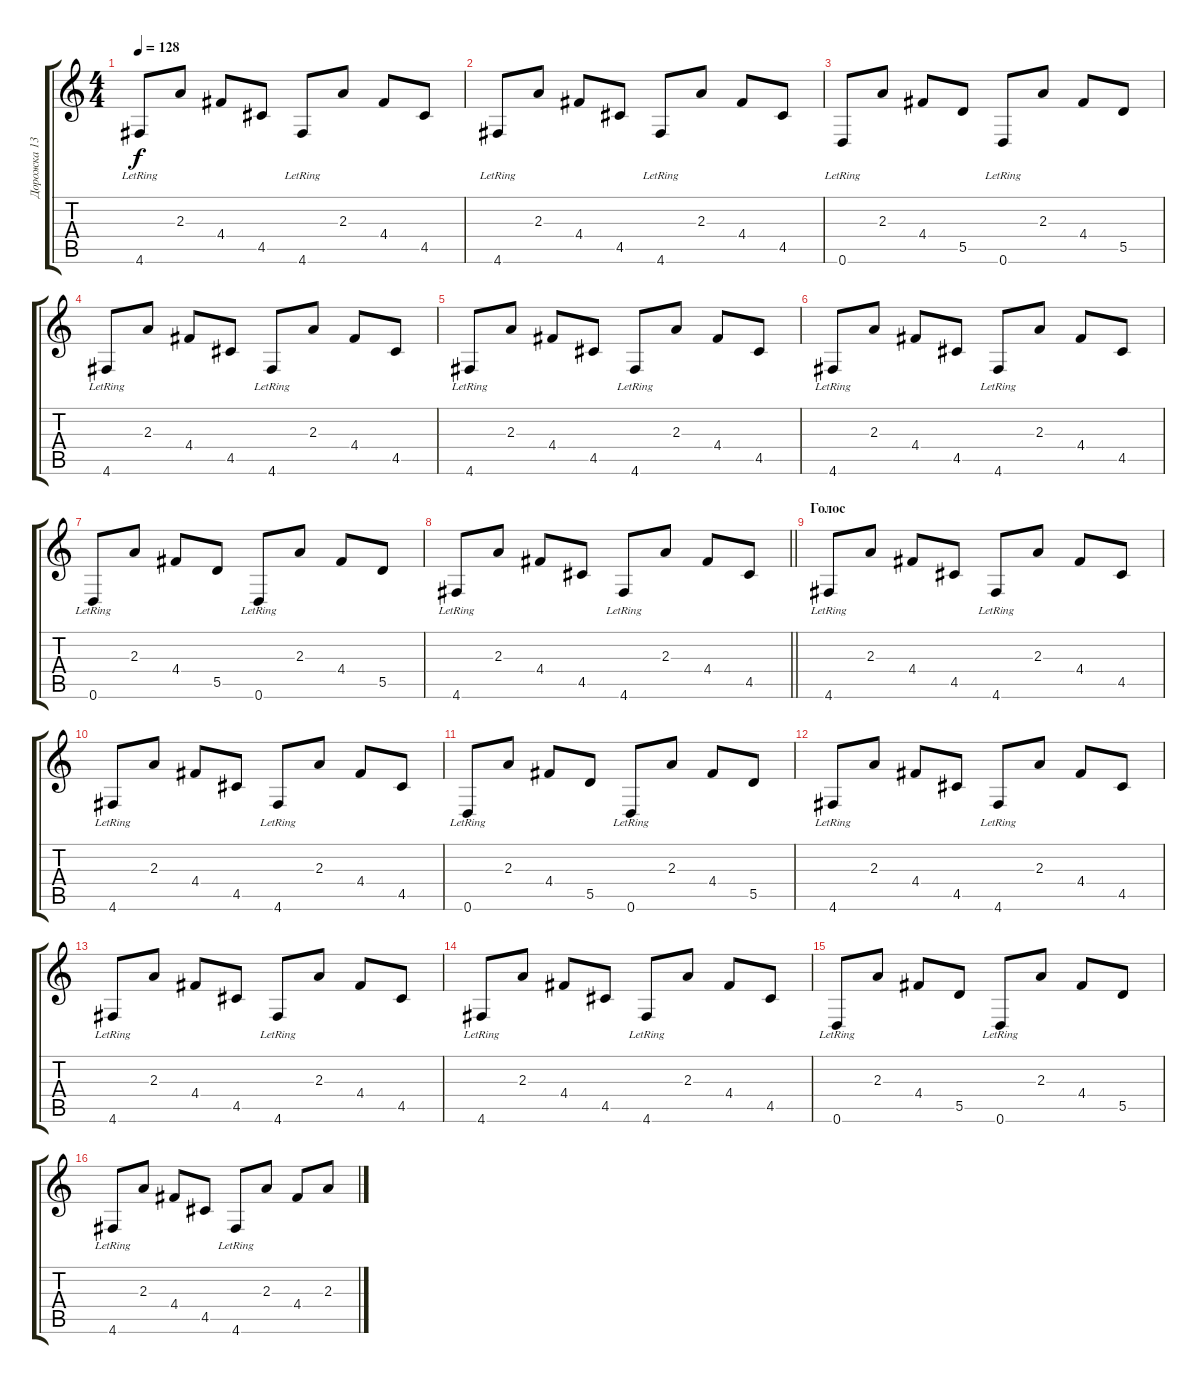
\track ("Дорожка 13" "Дорожка 13") {mute instrument acousticguitarsteel}
\staff {score tabs}
\tuning (E4 B3 G3 D3 A2 D2) {hide}
\ts (4 4)
\tempo 128
\clef g2
\ks c
4.6{lr}.8{dy f instrument acousticguitarsteel} 2.3.8 4.4.8 4.5.8 4.6{lr}.8 2.3.8 4.4.8 4.5.8 |
4.6{lr}.8 2.3.8 4.4.8 4.5.8 4.6{lr}.8 2.3.8 4.4.8 4.5.8 |
0.6{lr}.8 2.3.8 4.4.8 5.5.8 0.6{lr}.8 2.3.8 4.4.8 5.5.8 |
4.6{lr}.8 2.3.8 4.4.8 4.5.8 4.6{lr}.8 2.3.8 4.4.8 4.5.8 |
4.6{lr}.8 2.3.8 4.4.8 4.5.8 4.6{lr}.8 2.3.8 4.4.8 4.5.8 |
4.6{lr}.8 2.3.8 4.4.8 4.5.8 4.6{lr}.8 2.3.8 4.4.8 4.5.8 |
0.6{lr}.8 2.3.8 4.4.8 5.5.8 0.6{lr}.8 2.3.8 4.4.8 5.5.8 |
\barLineRight lightlight
4.6{lr}.8 2.3.8 4.4.8 4.5.8 4.6{lr}.8 2.3.8 4.4.8 4.5.8 |
\section ("" "Голос")
4.6{lr}.8 2.3.8 4.4.8 4.5.8 4.6{lr}.8 2.3.8 4.4.8 4.5.8 |
4.6{lr}.8 2.3.8 4.4.8 4.5.8 4.6{lr}.8 2.3.8 4.4.8 4.5.8 |
0.6{lr}.8 2.3.8 4.4.8 5.5.8 0.6{lr}.8 2.3.8 4.4.8 5.5.8 |
4.6{lr}.8 2.3.8 4.4.8 4.5.8 4.6{lr}.8 2.3.8 4.4.8 4.5.8 |
4.6{lr}.8 2.3.8 4.4.8 4.5.8 4.6{lr}.8 2.3.8 4.4.8 4.5.8 |
4.6{lr}.8 2.3.8 4.4.8 4.5.8 4.6{lr}.8 2.3.8 4.4.8 4.5.8 |
0.6{lr}.8 2.3.8 4.4.8 5.5.8 0.6{lr}.8 2.3.8 4.4.8 5.5.8 |
4.6{lr}.8 2.3.8 4.4.8 4.5.8 4.6{lr}.8 2.3.8 4.4.8 2.3.8
